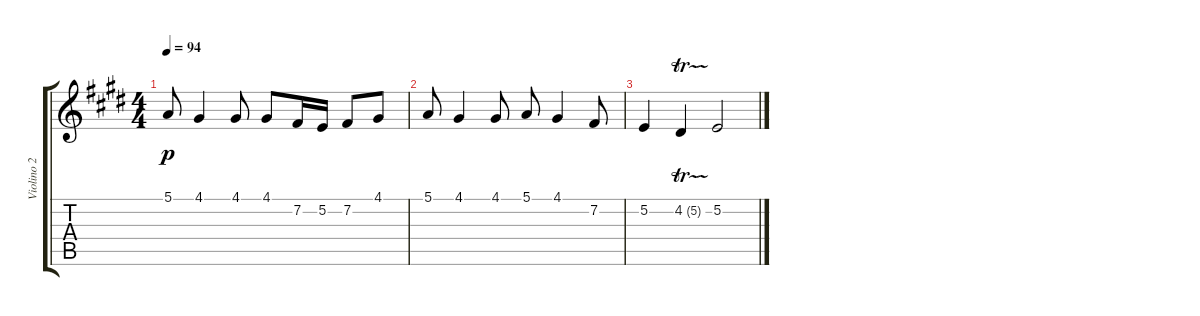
\track ("Violino 2" "Violino 2") {instrument violin}
\staff {score tabs}
\tuning (E4 B3 G3 D3 A2 E2) {hide}
\ts (4 4)
\tempo 94
\clef g2
\ks e
5.1.8{dy p} 4.1.4 4.1.8 4.1.8 7.2.16 5.2.16 7.2.8 4.1.8 |
\ks c#minor
5.1.8 4.1.4 4.1.8 5.1.8 4.1.4 7.2.8 |
5.2.4 4.2{tr (5 32)}.4 5.2.2
